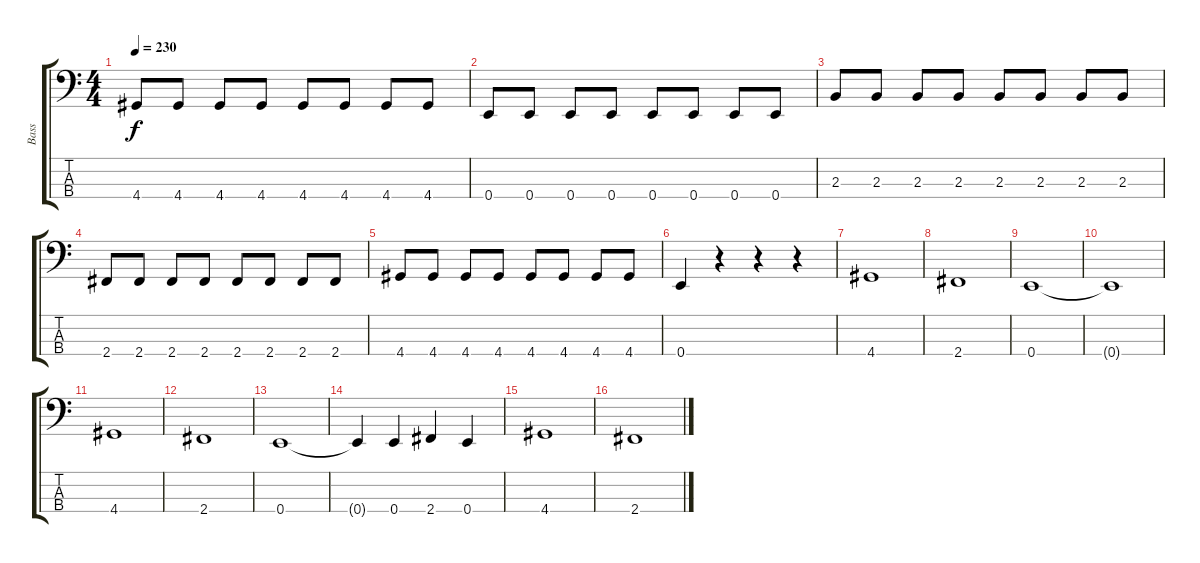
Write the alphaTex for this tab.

\track ("Bass" "Bass") {instrument electricbasspick}
\staff {score tabs}
\tuning (G2 D2 A1 E1) {hide}
\ts (4 4)
\tempo 230
\clef f4
\ks c
4.4.8{dy f} 4.4.8 4.4.8 4.4.8 4.4.8 4.4.8 4.4.8 4.4.8 |
0.4.8 0.4.8 0.4.8 0.4.8 0.4.8 0.4.8 0.4.8 0.4.8 |
2.3.8 2.3.8 2.3.8 2.3.8 2.3.8 2.3.8 2.3.8 2.3.8 |
2.4.8 2.4.8 2.4.8 2.4.8 2.4.8 2.4.8 2.4.8 2.4.8 |
4.4.8 4.4.8 4.4.8 4.4.8 4.4.8 4.4.8 4.4.8 4.4.8 |
0.4.4 r.4 r.4 r.4 |
4.4.1 |
2.4.1 |
0.4.1 |
0.4{t}.1 |
4.4.1 |
2.4.1 |
0.4.1 |
0.4{t}.4 0.4.4 2.4.4 0.4.4 |
4.4.1 |
2.4.1
